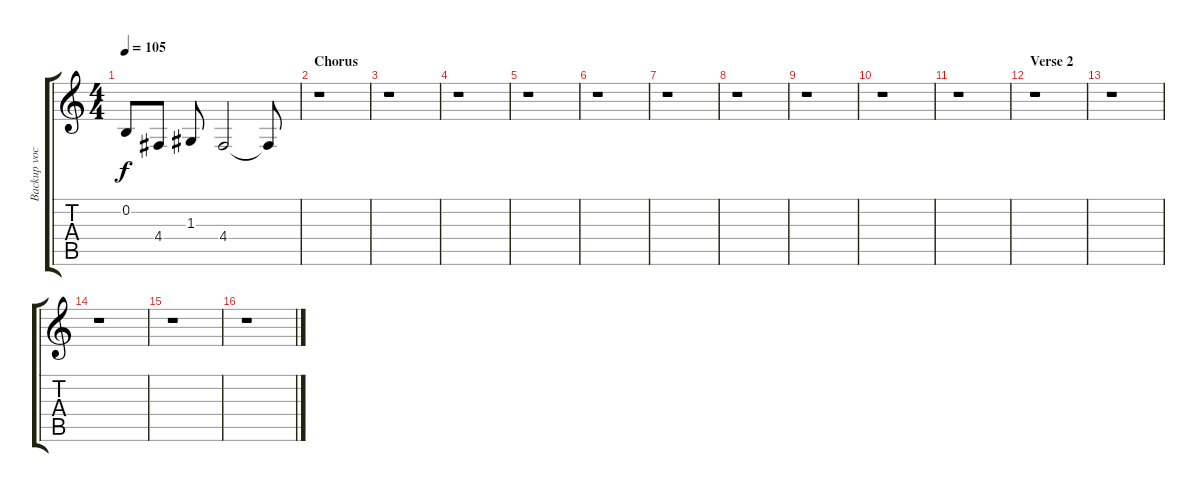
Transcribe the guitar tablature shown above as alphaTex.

\track ("Backup vocals" "Backup voc") {instrument lead1square}
\staff {score tabs}
\tuning (E4 B3 G3 D3 A2 E2) {hide}
\ts (4 4)
\tempo 105
\clef g2
\ks c
0.2{t}.8{dy f} 4.4.8 1.3.8 4.4.2 4.4{t}.8 |
\section ("" "Chorus")
r.1 |
r.1 |
r.1 |
r.1 |
r.1 |
r.1 |
r.1 |
r.1 |
r.1 |
r.1 |
\section ("" "Verse 2")
r.1 |
r.1 |
r.1 |
r.1 |
r.1
